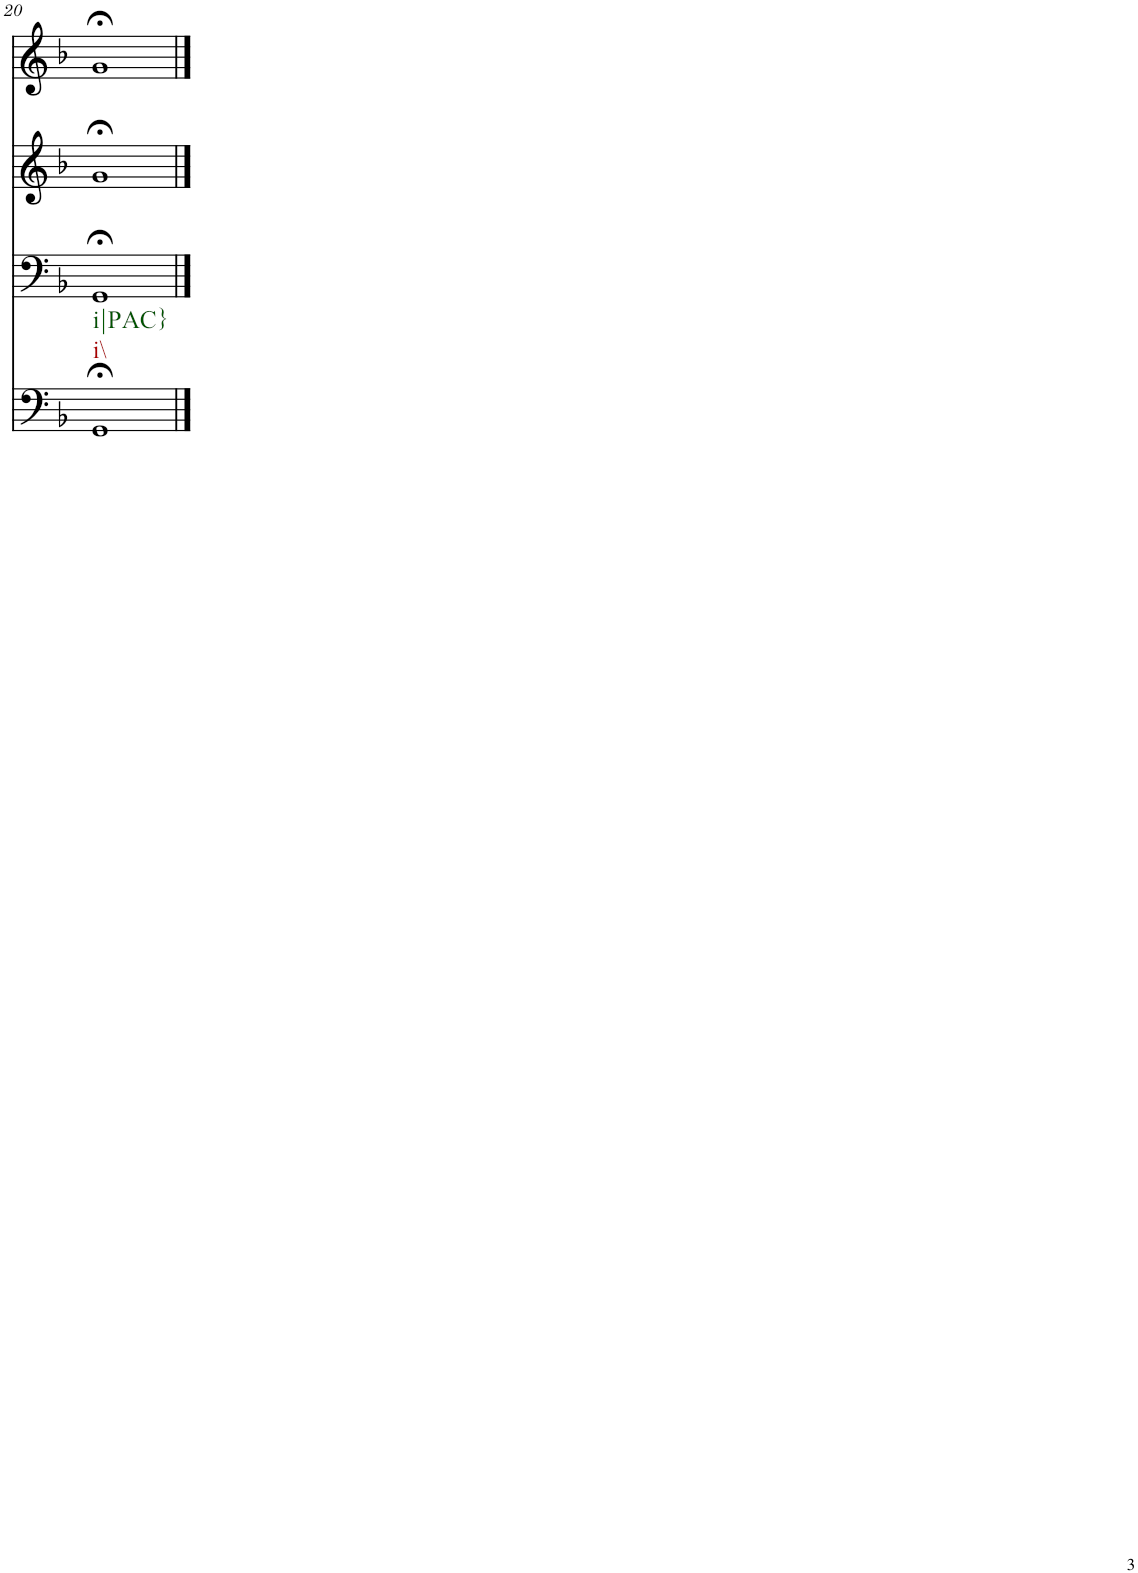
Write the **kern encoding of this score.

**kern	**kern	**kern	**kern
*part4	*part3	*part2	*part1
*staff4	*staff3	*staff2	*staff1
*I"Piano	*I"Piano	*I"Piano	*I"Piano
*I'Pno	*I'Pno	*I'Pno	*I'Pno
!!LO:PB:g=z
*clefF4	*clefF4	*clefG2	*clefG2
*k[b-]	*k[b-]	*k[b-]	*k[b-]
*d:	*d:	*d:	*d:
*M4/4	*M4/4	*M4/4	*M4/4
=20	=20	=20	=20
!LO:TX:b:t=i\\	!	!	!
!LO:TX:b:t=i|PAC}	!	!	!
1GG;<	1GG;<	1g;<	1g;<
==	==	==	==
*-	*-	*-	*-
